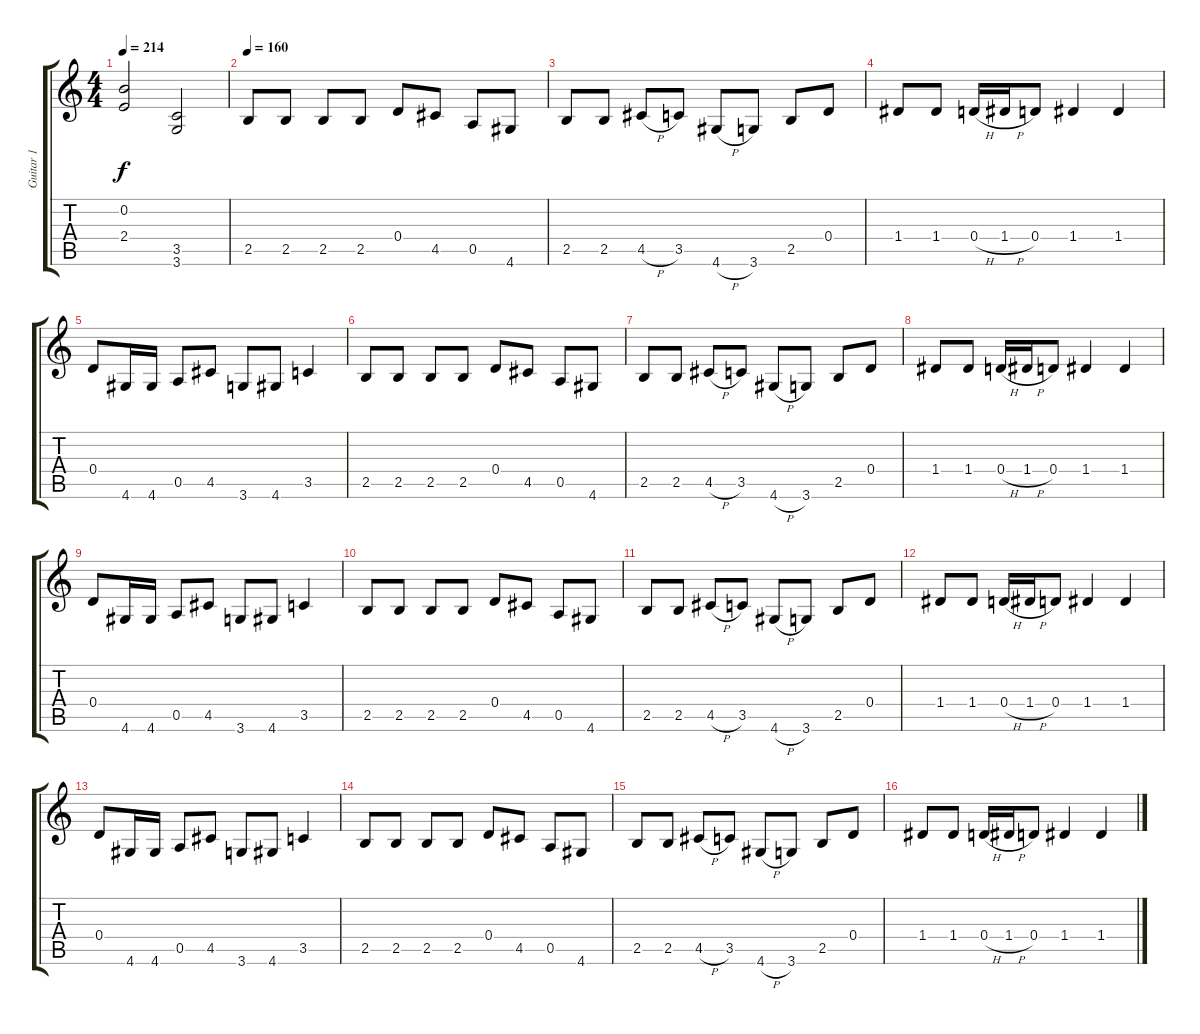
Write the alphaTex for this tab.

\track ("Guitar 1            " "Guitar 1  ") {instrument overdrivenguitar}
\staff {score tabs}
\tuning (E4 B3 G3 D3 A2 E2) {hide}
\ts (4 4)
\tempo 214
\clef g2
\ks c
(0.2 2.4).2{dy f} (3.5 3.6).2 |
\tempo 160
2.5.8 2.5.8 2.5.8 2.5.8 0.4.8 4.5.8 0.5.8 4.6.8 |
2.5.8 2.5.8 4.5{h}.8 3.5.8 4.6{h}.8 3.6.8 2.5.8 0.4.8 |
1.4.8 1.4.8 0.4{h}.16 1.4{h}.16 0.4.8 1.4.4 1.4.4 |
0.4.8 4.6.16 4.6.16 0.5.8 4.5.8 3.6.8 4.6.8 3.5.4 |
2.5.8 2.5.8 2.5.8 2.5.8 0.4.8 4.5.8 0.5.8 4.6.8 |
2.5.8 2.5.8 4.5{h}.8 3.5.8 4.6{h}.8 3.6.8 2.5.8 0.4.8 |
1.4.8 1.4.8 0.4{h}.16 1.4{h}.16 0.4.8 1.4.4 1.4.4 |
0.4.8 4.6.16 4.6.16 0.5.8 4.5.8 3.6.8 4.6.8 3.5.4 |
2.5.8 2.5.8 2.5.8 2.5.8 0.4.8 4.5.8 0.5.8 4.6.8 |
2.5.8 2.5.8 4.5{h}.8 3.5.8 4.6{h}.8 3.6.8 2.5.8 0.4.8 |
1.4.8 1.4.8 0.4{h}.16 1.4{h}.16 0.4.8 1.4.4 1.4.4 |
0.4.8 4.6.16 4.6.16 0.5.8 4.5.8 3.6.8 4.6.8 3.5.4 |
2.5.8 2.5.8 2.5.8 2.5.8 0.4.8 4.5.8 0.5.8 4.6.8 |
2.5.8 2.5.8 4.5{h}.8 3.5.8 4.6{h}.8 3.6.8 2.5.8 0.4.8 |
1.4.8 1.4.8 0.4{h}.16 1.4{h}.16 0.4.8 1.4.4 1.4.4
